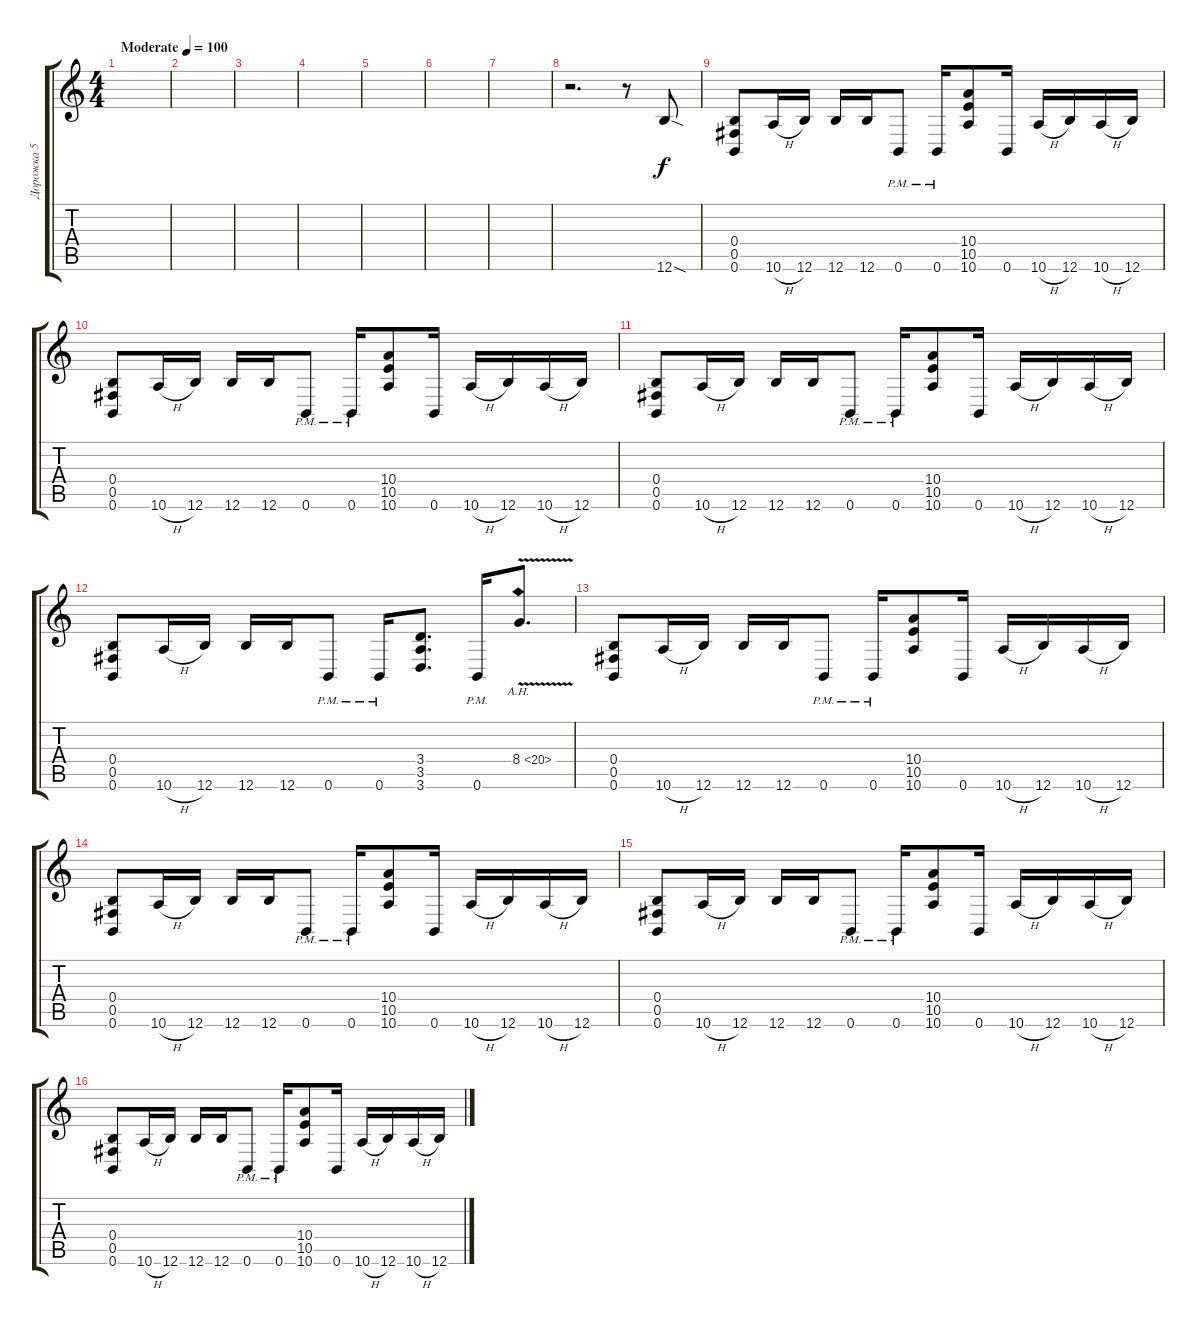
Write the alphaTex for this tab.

\track ("Дорожка 5" "Дорожка 5") {instrument distortionguitar}
\staff {score tabs}
\tuning (Db4 Ab3 E3 B2 Gb2 B1) {hide}
\ts (4 4)
\tempo (100 "Moderate")
\clef g2
\ks c
|
|
|
|
|
|
|
r.2{d} r.8 12.6{sod}.8 |
(0.4 0.5 0.6).8 10.6{h}.16 12.6.16 12.6.16 12.6.16 0.6{pm}.8 0.6{pm}.16 (10.4 10.5 10.6).8 0.6.16 10.6{h}.16 12.6.16 10.6{h}.16 12.6.16 |
(0.4 0.5 0.6).8 10.6{h}.16 12.6.16 12.6.16 12.6.16 0.6{pm}.8 0.6{pm}.16 (10.4 10.5 10.6).8 0.6.16 10.6{h}.16 12.6.16 10.6{h}.16 12.6.16 |
(0.4 0.5 0.6).8 10.6{h}.16 12.6.16 12.6.16 12.6.16 0.6{pm}.8 0.6{pm}.16 (10.4 10.5 10.6).8 0.6.16 10.6{h}.16 12.6.16 10.6{h}.16 12.6.16 |
(0.4 0.5 0.6).8 10.6{h}.16 12.6.16 12.6.16 12.6.16 0.6{pm}.8 0.6{pm}.16 (3.4 3.5 3.6).8{d} 0.6{pm}.16 8.4{ah 12 v}.8{d} |
(0.4 0.5 0.6).8 10.6{h}.16 12.6.16 12.6.16 12.6.16 0.6{pm}.8 0.6{pm}.16 (10.4 10.5 10.6).8 0.6.16 10.6{h}.16 12.6.16 10.6{h}.16 12.6.16 |
(0.4 0.5 0.6).8 10.6{h}.16 12.6.16 12.6.16 12.6.16 0.6{pm}.8 0.6{pm}.16 (10.4 10.5 10.6).8 0.6.16 10.6{h}.16 12.6.16 10.6{h}.16 12.6.16 |
(0.4 0.5 0.6).8 10.6{h}.16 12.6.16 12.6.16 12.6.16 0.6{pm}.8 0.6{pm}.16 (10.4 10.5 10.6).8 0.6.16 10.6{h}.16 12.6.16 10.6{h}.16 12.6.16 |
(0.4 0.5 0.6).8 10.6{h}.16 12.6.16 12.6.16 12.6.16 0.6{pm}.8 0.6{pm}.16 (10.4 10.5 10.6).8 0.6.16 10.6{h}.16 12.6.16 10.6{h}.16 12.6.16
